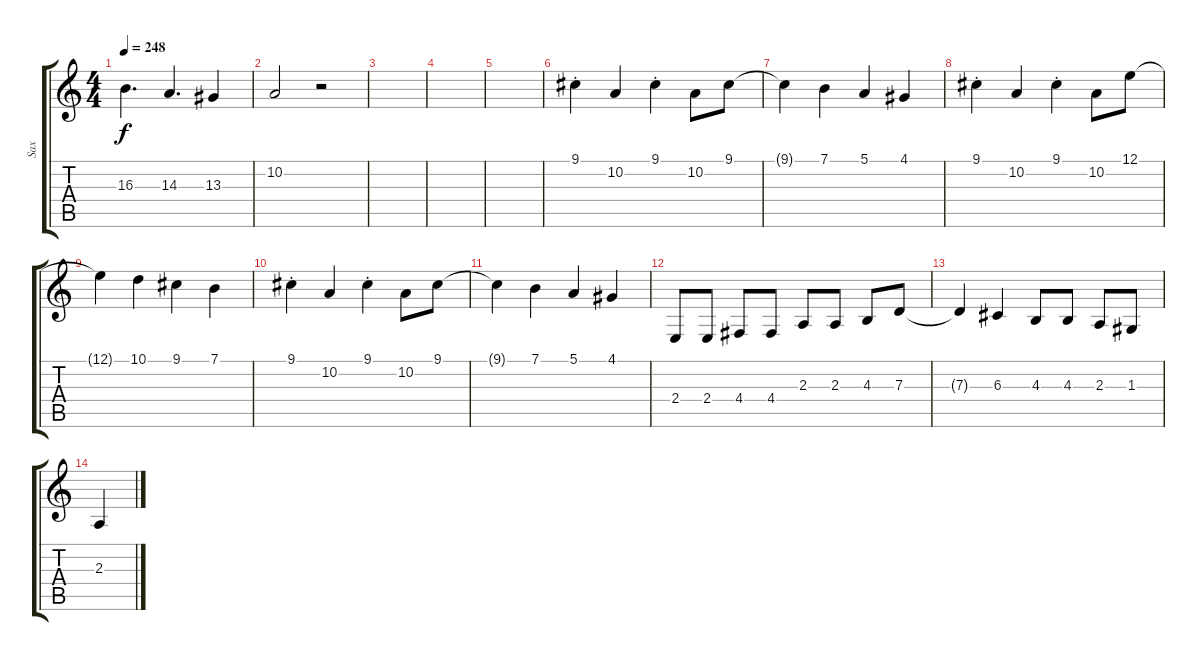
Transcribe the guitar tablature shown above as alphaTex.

\track ("Sax" "Sax") {instrument altosax}
\staff {score tabs}
\tuning (E4 B3 G3 D3 A2 E2) {hide}
\ts (4 4)
\tempo 248
\clef g2
\ks c
16.3.4{d dy f} 14.3.4{d} 13.3.4 |
10.2.2 r.2 |
|
|
|
9.1{st}.4 10.2.4 9.1{st}.4 10.2.8 9.1.8 |
9.1{t}.4 7.1.4 5.1.4 4.1.4 |
9.1{st}.4 10.2.4 9.1{st}.4 10.2.8 12.1.8 |
12.1{t}.4 10.1.4 9.1.4 7.1.4 |
9.1{st}.4 10.2.4 9.1{st}.4 10.2.8 9.1.8 |
9.1{t}.4 7.1.4 5.1.4 4.1.4 |
2.4.8 2.4.8 4.4.8 4.4.8 2.3.8 2.3.8 4.3.8 7.3.8 |
7.3{t}.4 6.3.4 4.3.8 4.3.8 2.3.8 1.3.8 |
2.3.4
